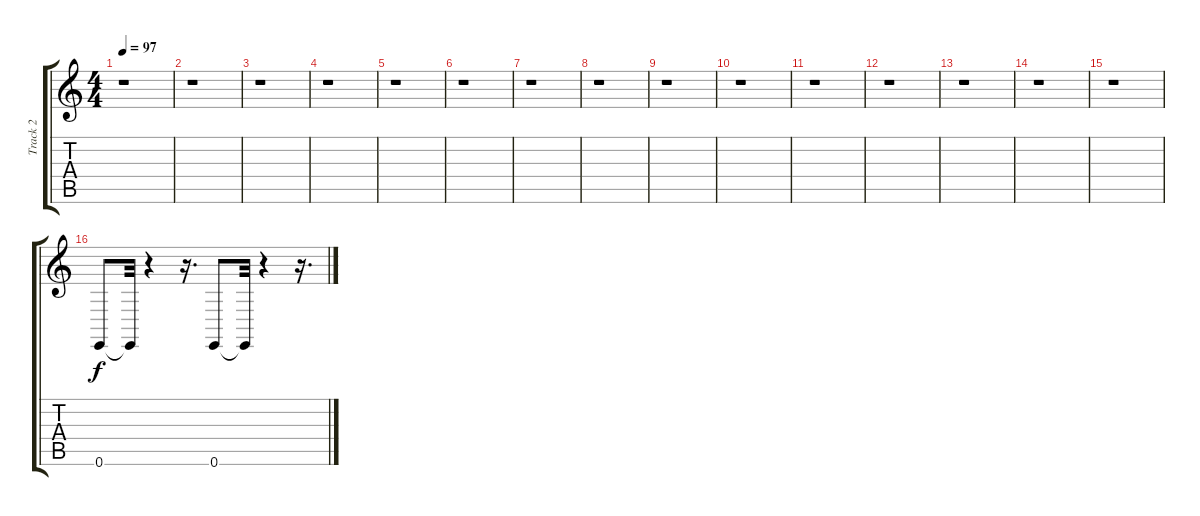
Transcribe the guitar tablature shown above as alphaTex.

\track ("Track 2" "Track 2") {instrument pad3polysynth}
\staff {score tabs}
\tuning (E4 B3 G3 D3 A2 E2) {hide}
\ts (4 4)
\tempo 97
\clef g2
\ks c
r.1{dy f} |
r.1 |
r.1 |
r.1 |
r.1 |
r.1 |
r.1 |
r.1 |
r.1 |
r.1 |
r.1 |
r.1 |
r.1 |
r.1 |
r.1 |
0.6.8 0.6{t}.32 r.4 r.16{d} 0.6.8 0.6{t}.32 r.4 r.16{d}
